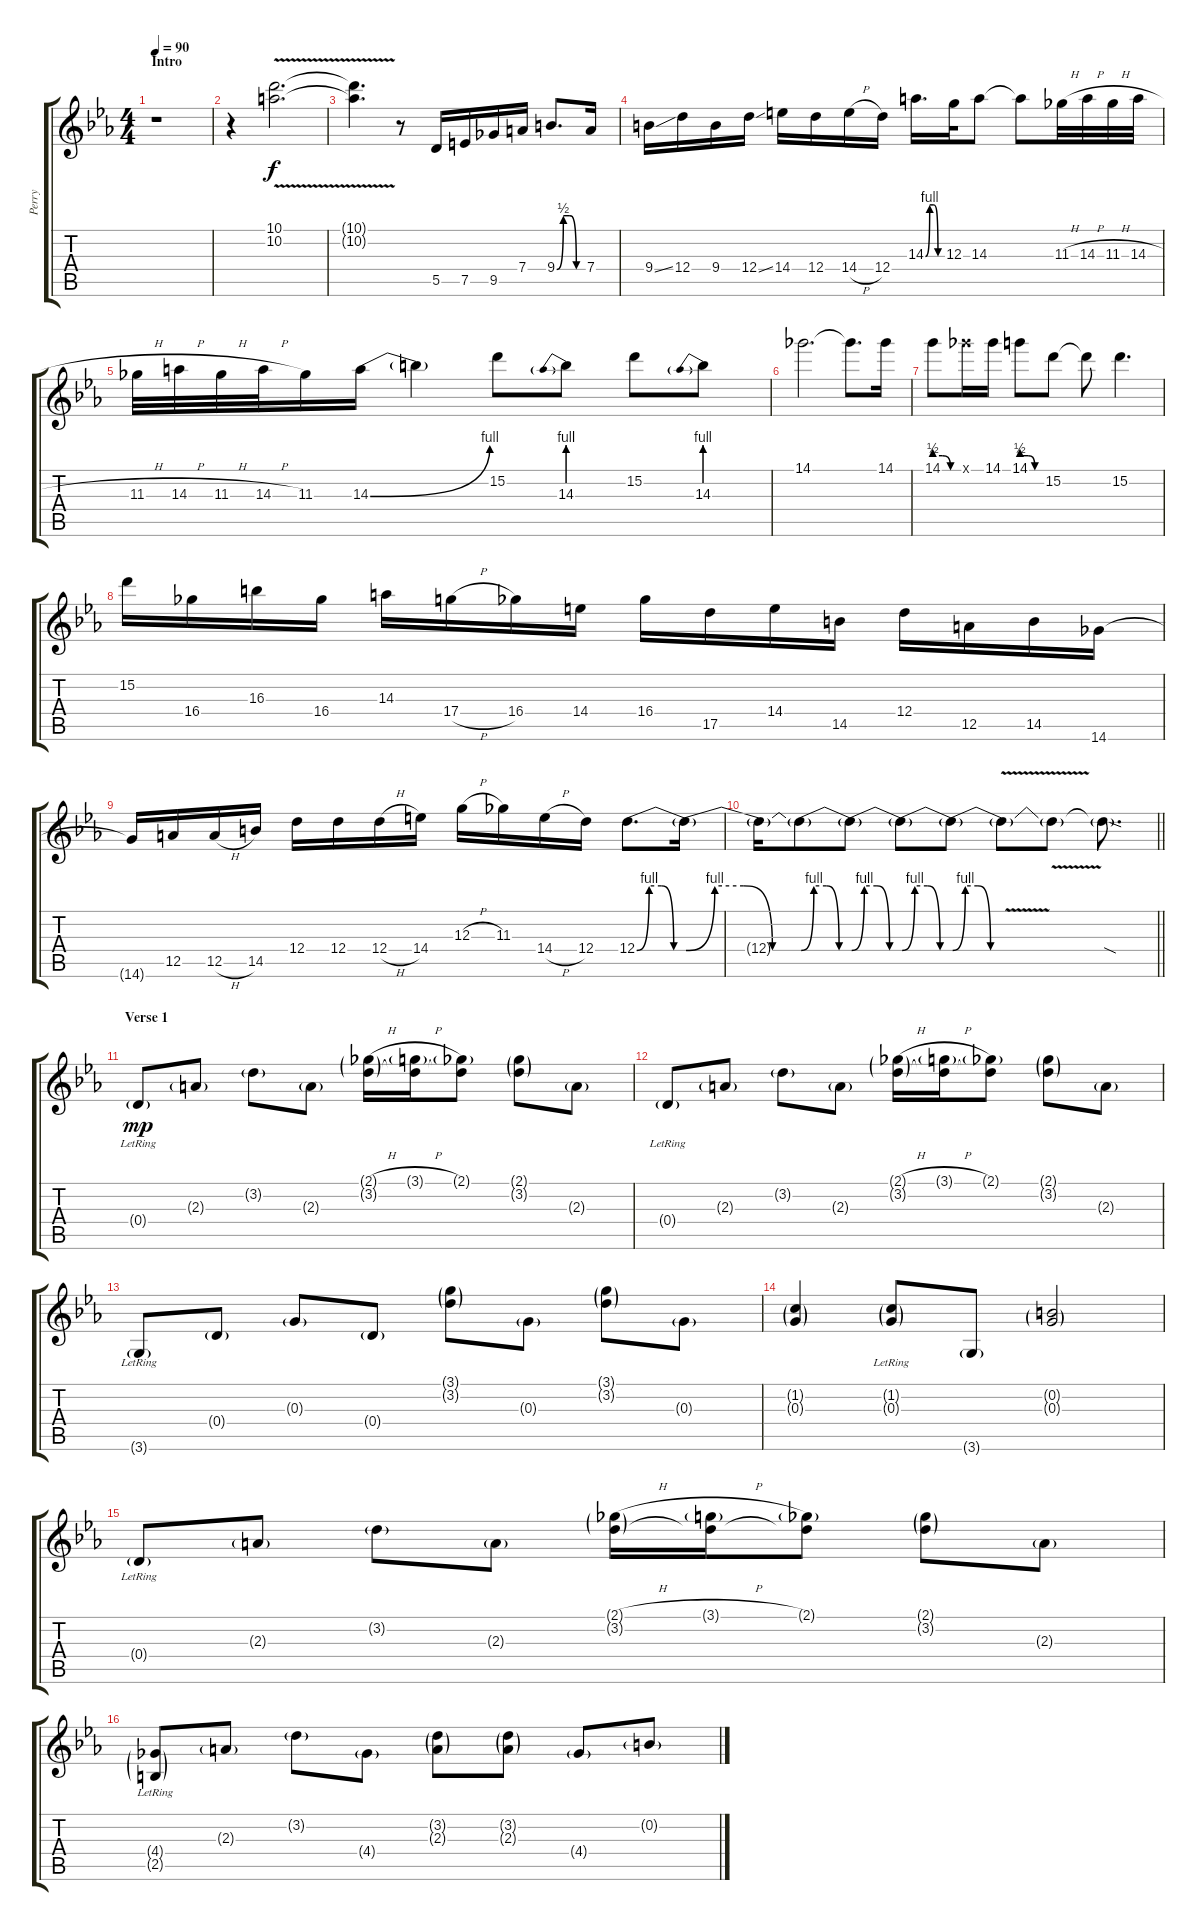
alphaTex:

\track ("Perry" "Perry") {instrument distortionguitar}
\staff {score tabs}
\tuning (E4 B3 G3 D3 A2 E2) {hide}
\ts (4 4)
\section ("" "Intro")
\tempo 90
\clef g2
\ks eb
r.1{dy f instrument distortionguitar} |
r.4 (10.1{v} 10.2{v}).2{d} |
(10.1{t} 10.2{t}).4{d} r.8 5.5.16 7.5.16 9.5.16 7.4.16 9.4{be (custom 0 0 15 2 30 2 45 0 60 0)}.8{d} 7.4.16 |
9.4{ss}.16 12.4.16 9.4.16 12.4{ss}.16 14.4.16 12.4.16 14.4{h}.16 12.4.16 14.3{be (custom 0 0 15 4 30 4 45 0 60 0)}.16{d} 12.3.32 14.3.8 14.3{t}.8 11.3{h}.32 14.3{h}.32 11.3{h}.32 14.3{h}.32 |
11.3{h}.32 14.3{h}.32 11.3{h}.32 14.3{h}.32 11.3.16 14.3{be (bend 0 0 60 4)}.16 14.3{t}.4 15.2.8 14.3{be (prebend 0 4 60 4)}.8 15.2.8 14.3{be (prebend 0 4 60 4)}.8 |
14.1.2{d} 14.1{t}.8{d} 14.1.16 |
14.1{be (custom 0 2 20 2 40 0 60 0)}.8 14.1{x}.16 14.1.16 14.1{be (custom 0 2 20 2 40 0 60 0)}.8 15.2.8 15.2{t}.8 15.2.4{d} |
15.2.16 16.4.16 16.3.16 16.4.16 14.3.16 17.4{h}.16 16.4.16 14.4.16 16.4.16 17.5.16 14.4.16 14.5.16 12.4.16 12.5.16 14.5.16 14.6.16 |
14.6{t}.16 12.5.16 12.5{h}.16 14.5.16 12.4.16 12.4.16 12.4{h}.16 14.4.16 12.3{h}.16 11.3.16 14.4{h}.16 12.4.16 12.4{be (custom 0 0 15 4 30 4 45 0 60 0)}.8{d} 12.4{be (custom 0 0 15 4 30 4 45 0 60 0) t}.16 |
\barLineRight lightlight
12.4{t}.16 12.4{be (custom 0 0 15 4 30 4 45 0 60 0) t}.8 12.4{be (custom 0 0 15 4 30 4 45 0 60 0) t}.8 12.4{be (custom 0 0 15 4 30 4 45 0 60 0) t}.8 12.4{be (custom 0 0 15 4 30 4 45 0 60 0) t}.8 12.4{v t}.8 12.4{t}.8 12.4{sod t}.8{d} |
\section ("" "Verse 1")
0.4{g lr}.8{dy mp volume 12} 2.3{g}.8 3.2{g}.8 2.3{g}.8 (2.1{h g} 3.2{g}).16 (3.1{h g} 3.2{t}).16 (2.1{g} 3.2{t}).8 (2.1{g} 3.2{g}).8 2.3{g}.8 |
0.4{g lr}.8 2.3{g}.8 3.2{g}.8 2.3{g}.8 (2.1{h g} 3.2{g}).16 (3.1{h g} 3.2{t}).16 (2.1{g} 3.2{t}).8 (2.1{g} 3.2{g}).8 2.3{g}.8 |
3.6{g lr}.8 0.4{g}.8 0.3{g}.8 0.4{g}.8 (3.1{g} 3.2{g}).8 0.3{g}.8 (3.1{g} 3.2{g}).8 0.3{g}.8 |
(1.2{g} 0.3{g}).4 (1.2{g lr} 0.3{g lr}).8 3.6{g}.8 (0.2{g} 0.3{g}).2 |
0.4{g lr}.8 2.3{g}.8 3.2{g}.8 2.3{g}.8 (2.1{h g} 3.2{g}).16 (3.1{h g} 3.2{t}).16 (2.1{g} 3.2{t}).8 (2.1{g} 3.2{g}).8 2.3{g}.8 |
(4.4{g lr} 2.5{g lr}).8 2.3{g}.8 3.2{g}.8 4.4{g}.8 (3.2{g} 2.3{g}).8 (3.2{g} 2.3{g}).8 4.4{g}.8 0.2{g}.8
